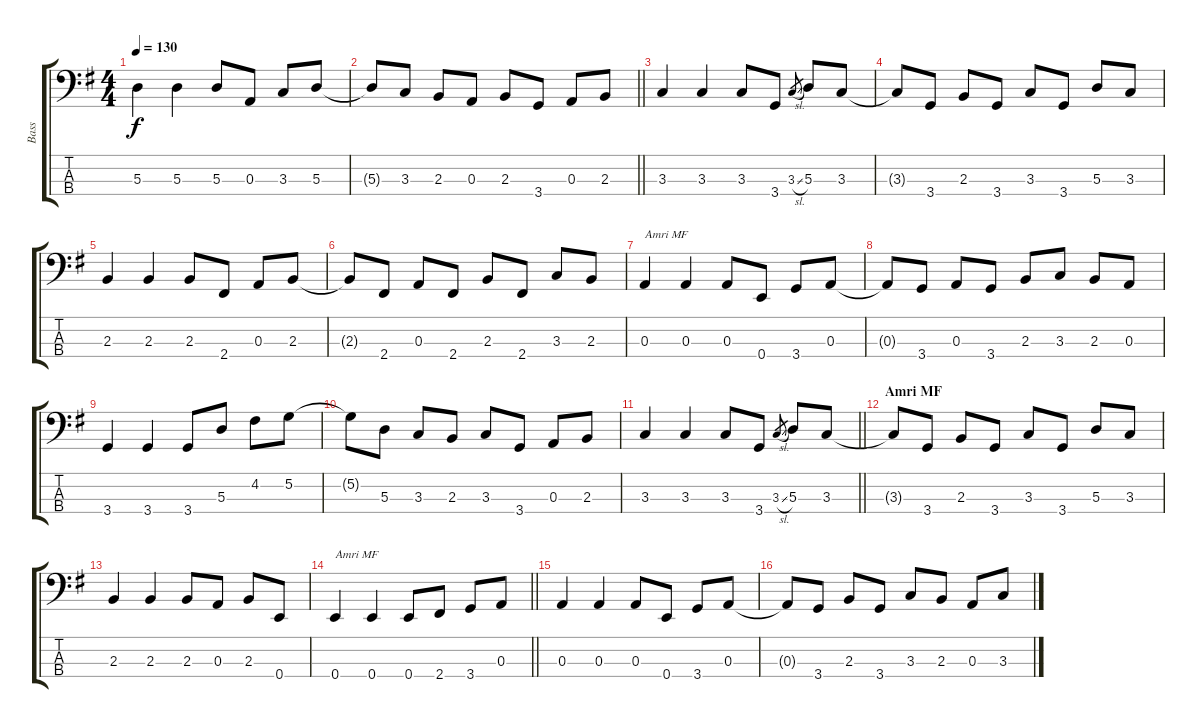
\track ("Bass" "Bass") {instrument slapbass2}
\staff {score tabs}
\tuning (G2 D2 A1 E1) {hide}
\ts (4 4)
\tempo 130
\clef f4
\ks g
5.3.4{dy f} 5.3.4 5.3.8 0.3.8 3.3.8 5.3.8 |
\barLineRight lightlight
5.3{t}.8 3.3.8 2.3.8 0.3.8 2.3.8 3.4.8 0.3.8 2.3.8 |
3.3.4 3.3.4 3.3.8 3.4.8 3.3{sl}.8{gr} 5.3.8 3.3.8 |
3.3{t}.8 3.4.8 2.3.8 3.4.8 3.3.8 3.4.8 5.3.8 3.3.8 |
2.3.4 2.3.4 2.3.8 2.4.8 0.3.8 2.3.8 |
2.3{t}.8 2.4.8 0.3.8 2.4.8 2.3.8 2.4.8 3.3.8 2.3.8 |
0.3.4{txt "Amri MF"} 0.3.4 0.3.8 0.4.8 3.4.8 0.3.8 |
0.3{t}.8 3.4.8 0.3.8 3.4.8 2.3.8 3.3.8 2.3.8 0.3.8 |
3.4.4 3.4.4 3.4.8 5.3.8 4.2.8 5.2.8 |
5.2{t}.8 5.3.8 3.3.8 2.3.8 3.3.8 3.4.8 0.3.8 2.3.8 |
\barLineRight lightlight
3.3.4 3.3.4 3.3.8 3.4.8 3.3{sl}.8{gr} 5.3.8 3.3.8 |
\section ("" "Amri MF")
3.3{t}.8 3.4.8 2.3.8 3.4.8 3.3.8 3.4.8 5.3.8 3.3.8 |
2.3.4 2.3.4 2.3.8 0.3.8 2.3.8 0.4.8 |
\barLineRight lightlight
0.4.4{txt "Amri MF"} 0.4.4 0.4.8 2.4.8 3.4.8 0.3.8 |
\section ("" "")
0.3.4 0.3.4 0.3.8 0.4.8 3.4.8 0.3.8 |
0.3{t}.8 3.4.8 2.3.8 3.4.8 3.3.8 2.3.8 0.3.8 3.3.8
